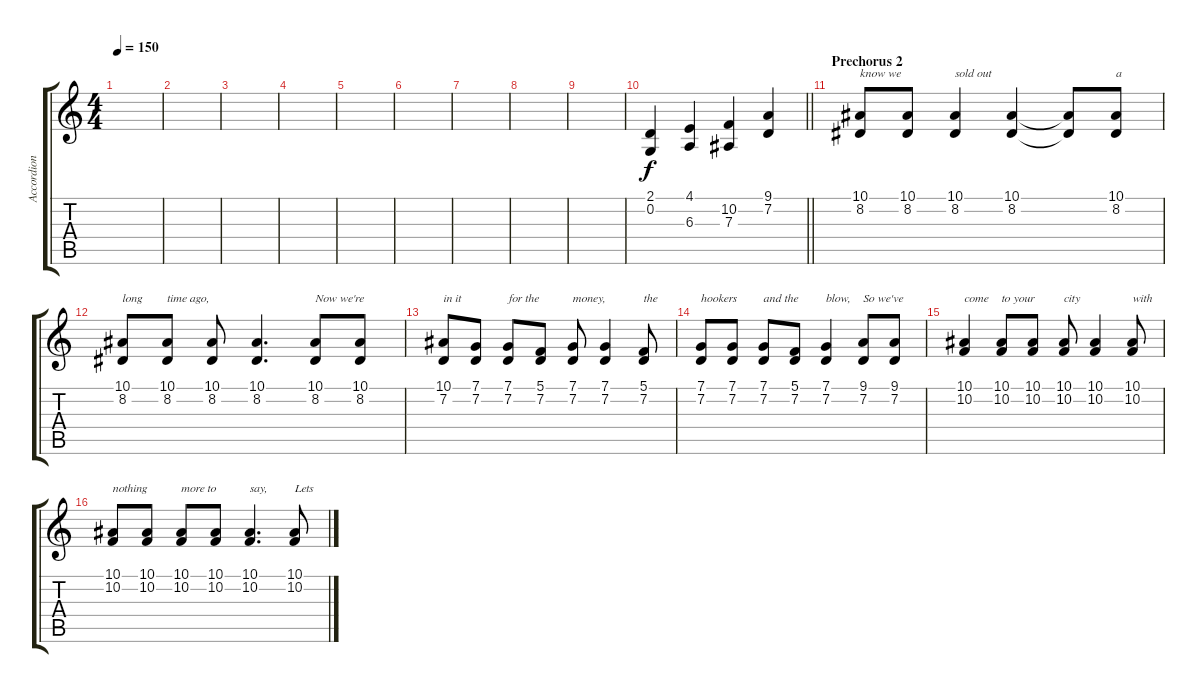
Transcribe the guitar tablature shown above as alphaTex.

\track ("Accordion" "Accordion") {instrument accordion}
\staff {score tabs}
\tuning (C4 G3 Eb3 Bb2 F2 C2) {hide}
\ts (4 4)
\tempo 150
\clef g2
\ks c
|
|
|
|
|
|
|
|
|
\barLineRight lightlight
(2.1 0.2).4 (4.1 6.3).4 (10.2 7.3).4 (9.1 7.2).4 |
\section ("" "Prechorus 2")
(10.1 8.2).8{txt "know we"} (10.1 8.2).8 (10.1 8.2).4{txt "sold out"} (10.1 8.2).4 (10.1{t} 8.2{t}).8 (10.1 8.2).8{txt "a"} |
(10.1 8.2).8{txt "long"} (10.1 8.2).8{txt "time ago,"} (10.1 8.2).8 (10.1 8.2).4{d} (10.1 8.2).8{txt "Now we're"} (10.1 8.2).8 |
(10.1 7.2).8{txt "in it"} (7.1 7.2).8 (7.1 7.2).8{txt "for the"} (5.1 7.2).8 (7.1 7.2).8{txt "money,"} (7.1 7.2).4 (5.1 7.2).8{txt "the"} |
(7.1 7.2).8{txt "hookers"} (7.1 7.2).8 (7.1 7.2).8{txt "and the"} (5.1 7.2).8 (7.1 7.2).4{txt "blow,"} (9.1 7.2).8{txt "So we've"} (9.1 7.2).8 |
(10.1 10.2).4{txt "come"} (10.1 10.2).8{txt "to your"} (10.1 10.2).8 (10.1 10.2).8{txt "city"} (10.1 10.2).4 (10.1 10.2).8{txt "with"} |
(10.1 10.2).8{txt "nothing"} (10.1 10.2).8 (10.1 10.2).8{txt "more to"} (10.1 10.2).8 (10.1 10.2).4{d txt "say,"} (10.1 10.2).8{txt "Lets"}
